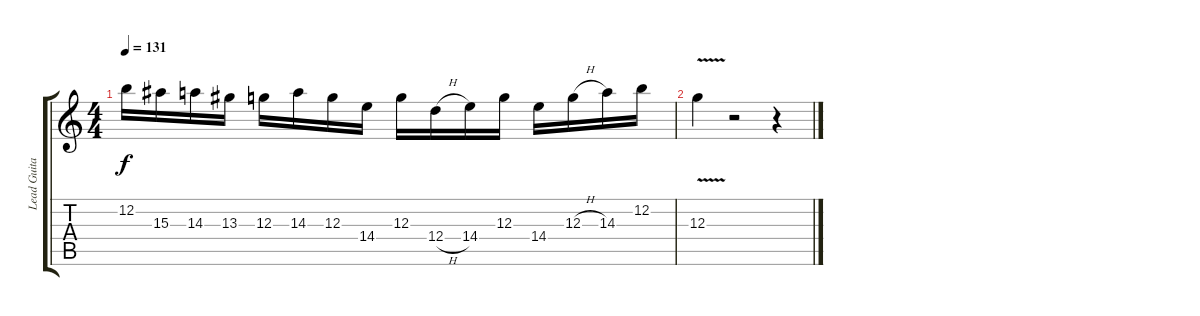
\track ("Lead Guitar" "Lead Guita") {instrument overdrivenguitar}
\staff {score tabs}
\tuning (E4 B3 G3 D3 A2 E2) {hide}
\ts (4 4)
\tempo 131
\clef g2
\ks c
12.2.16{dy f} 15.3.16 14.3.16 13.3.16 12.3.16 14.3.16 12.3.16 14.4.16 12.3.16 12.4{h}.16 14.4.16 12.3.16 14.4.16 12.3{h}.16 14.3.16 12.2.16 |
12.3{v}.4 r.2 r.4
